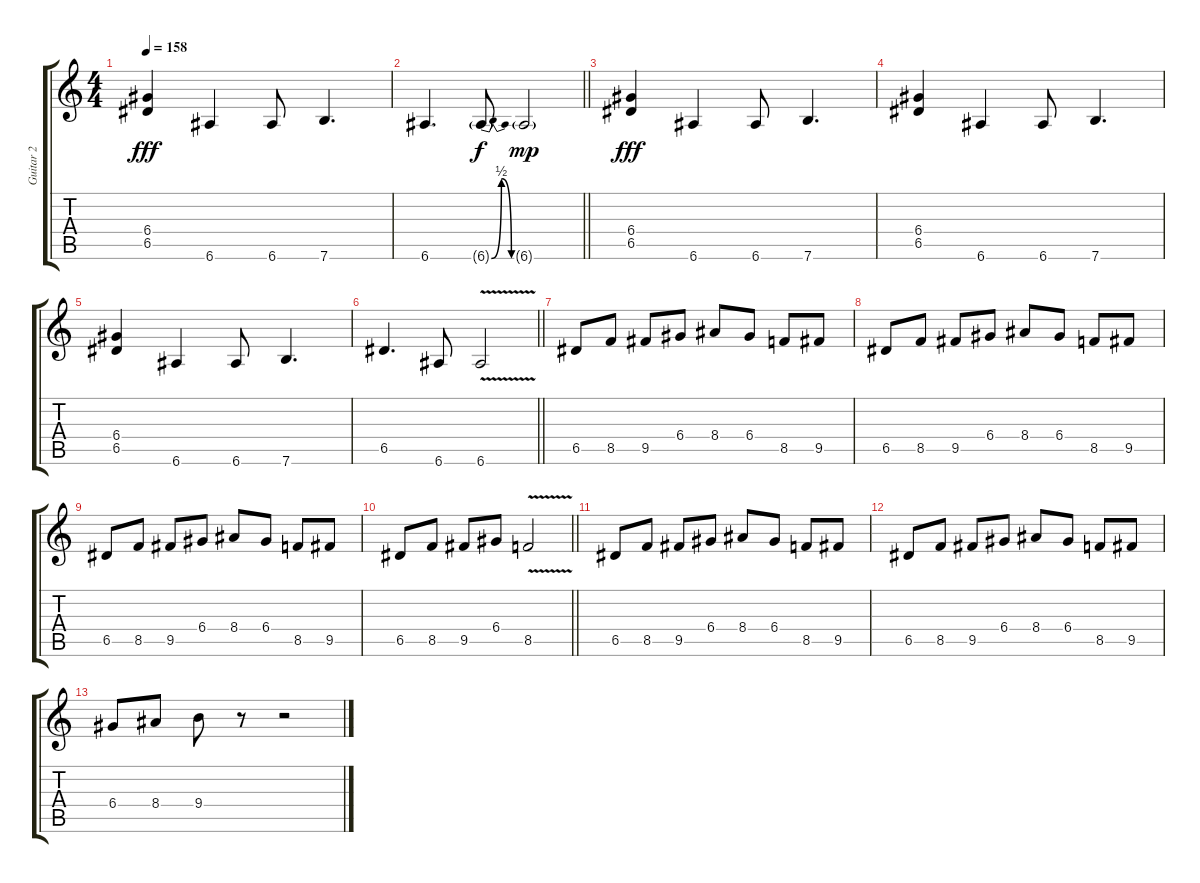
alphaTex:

\track ("Guitar 2" "Guitar 2") {instrument distortionguitar}
\staff {score tabs}
\tuning (E4 B3 G3 D3 A2 E2) {hide}
\ts (4 4)
\tempo 158
\clef g2
\ks c
(6.4 6.5).4{dy fff} 6.6.4 6.6.8 7.6.4{d} |
\barLineRight lightlight
6.6.4{d} 6.6{be (bendrelease 0 0 15 2 45 2 60 0) g}.8{dy f} 6.6{g}.2{dy mp} |
(6.4 6.5).4{dy fff} 6.6.4 6.6.8 7.6.4{d} |
(6.4 6.5).4 6.6.4 6.6.8 7.6.4{d} |
(6.4 6.5).4 6.6.4 6.6.8 7.6.4{d} |
\barLineRight lightlight
6.5.4{d} 6.6.8 6.6{v}.2 |
6.5.8 8.5.8 9.5.8 6.4.8 8.4.8 6.4.8 8.5.8 9.5.8 |
6.5.8 8.5.8 9.5.8 6.4.8 8.4.8 6.4.8 8.5.8 9.5.8 |
6.5.8 8.5.8 9.5.8 6.4.8 8.4.8 6.4.8 8.5.8 9.5.8 |
\barLineRight lightlight
6.5.8 8.5.8 9.5.8 6.4.8 8.5{v}.2 |
6.5.8 8.5.8 9.5.8 6.4.8 8.4.8 6.4.8 8.5.8 9.5.8 |
6.5.8 8.5.8 9.5.8 6.4.8 8.4.8 6.4.8 8.5.8 9.5.8 |
6.4.8 8.4.8 9.4.8 r.8 r.2
